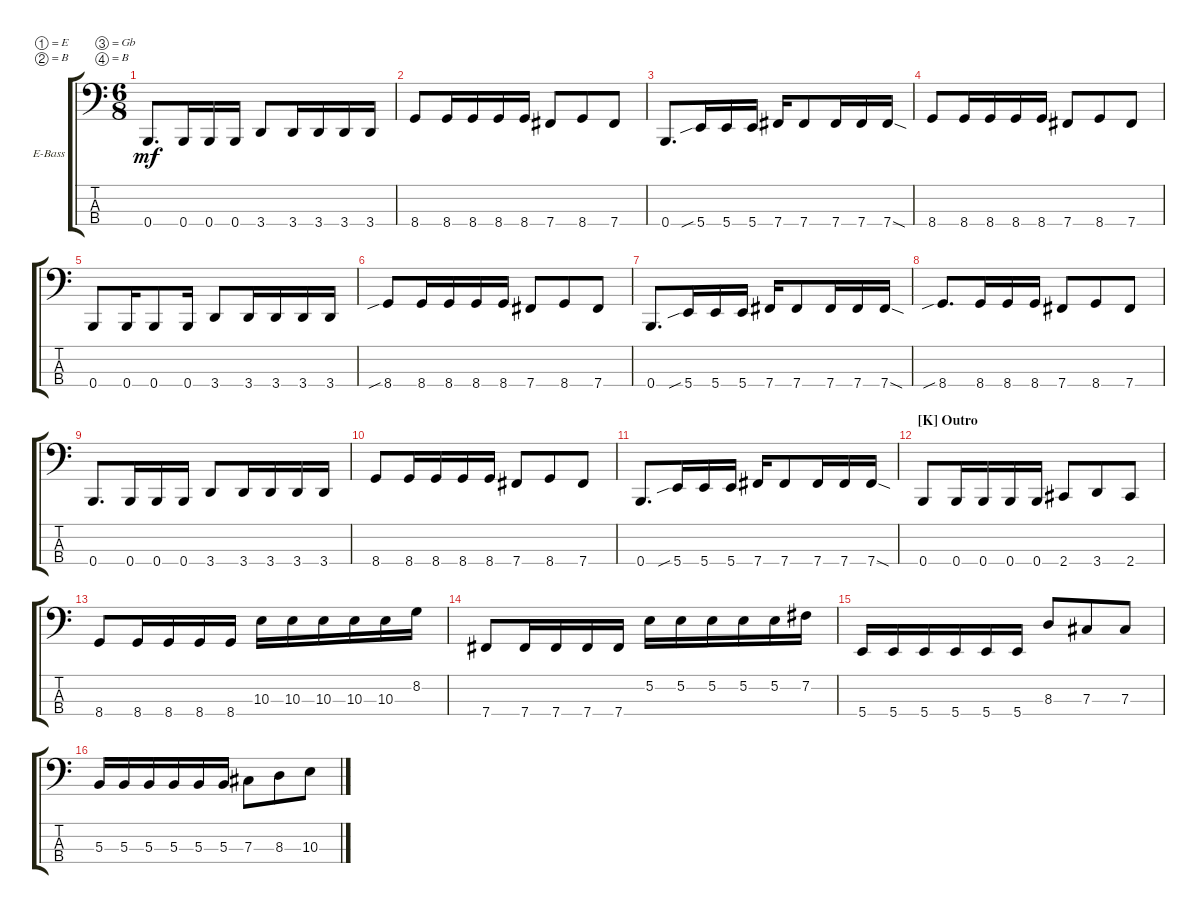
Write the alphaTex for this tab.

\defaultSystemsLayout 4
\bracketExtendMode groupsimilarinstruments
\firstSystemTrackNameOrientation horizontal
\otherSystemsTrackNameOrientation horizontal
\track ("Paul Gray" "E-Bass") {instrument electricbassfinger}
\staff {score tabs}
\tuning (E2 B1 Gb1 B0)
\ts (6 8)
\tempo (85 hide)
\clef f4
\ks c
0.4.8{d dy mf} 0.4.16 0.4.16 0.4.16 3.4.8 3.4.16 3.4.16 3.4.16 3.4.16 |
8.4.8 8.4.16 8.4.16 8.4.16 8.4.16 7.4.8 8.4.8 7.4.8 |
0.4.8{d} 5.4{sib}.16 5.4.16 5.4.16 7.4.16 7.4.8 7.4.16 7.4.16 7.4{sod}.16 |
\tempo (86 hide)
8.4.8 8.4.16 8.4.16 8.4.16 8.4.16 7.4.8 8.4.8 7.4.8 |
0.4.8 0.4.16 0.4.8 0.4.16 3.4.8 3.4.16 3.4.16 3.4.16 3.4.16 |
8.4{sib}.8 8.4.16 8.4.16 8.4.16 8.4.16 7.4.8 8.4.8 7.4.8 |
0.4.8{d} 5.4{sib}.16 5.4.16 5.4.16 7.4.16 7.4.8 7.4.16 7.4.16 7.4{sod}.16 |
8.4{sib}.8{d} 8.4.16 8.4.16 8.4.16 7.4.8 8.4.8 7.4.8 |
0.4.8{d} 0.4.16 0.4.16 0.4.16 3.4.8 3.4.16 3.4.16 3.4.16 3.4.16 |
8.4.8 8.4.16 8.4.16 8.4.16 8.4.16 7.4.8 8.4.8 7.4.8 |
0.4.8{d} 5.4{sib}.16 5.4.16 5.4.16 7.4.16 7.4.8 7.4.16 7.4.16 7.4{sod}.16 |
\section ("K" "Outro")
0.4.8 0.4.16 0.4.16 0.4.16 0.4.16 2.4.8 3.4.8 2.4.8 |
8.4.8 8.4.16 8.4.16 8.4.16 8.4.16 10.3.16 10.3.16 10.3.16 10.3.16 10.3.16 8.2.16 |
7.4.8 7.4.16 7.4.16 7.4.16 7.4.16 5.2.16 5.2.16 5.2.16 5.2.16 5.2.16 7.2.16 |
5.4.16 5.4.16 5.4.16 5.4.16 5.4.16 5.4.16 8.3.8 7.3.8 7.3.8 |
5.3.16 5.3.16 5.3.16 5.3.16 5.3.16 5.3.16 7.3.8 8.3.8 10.3.8
